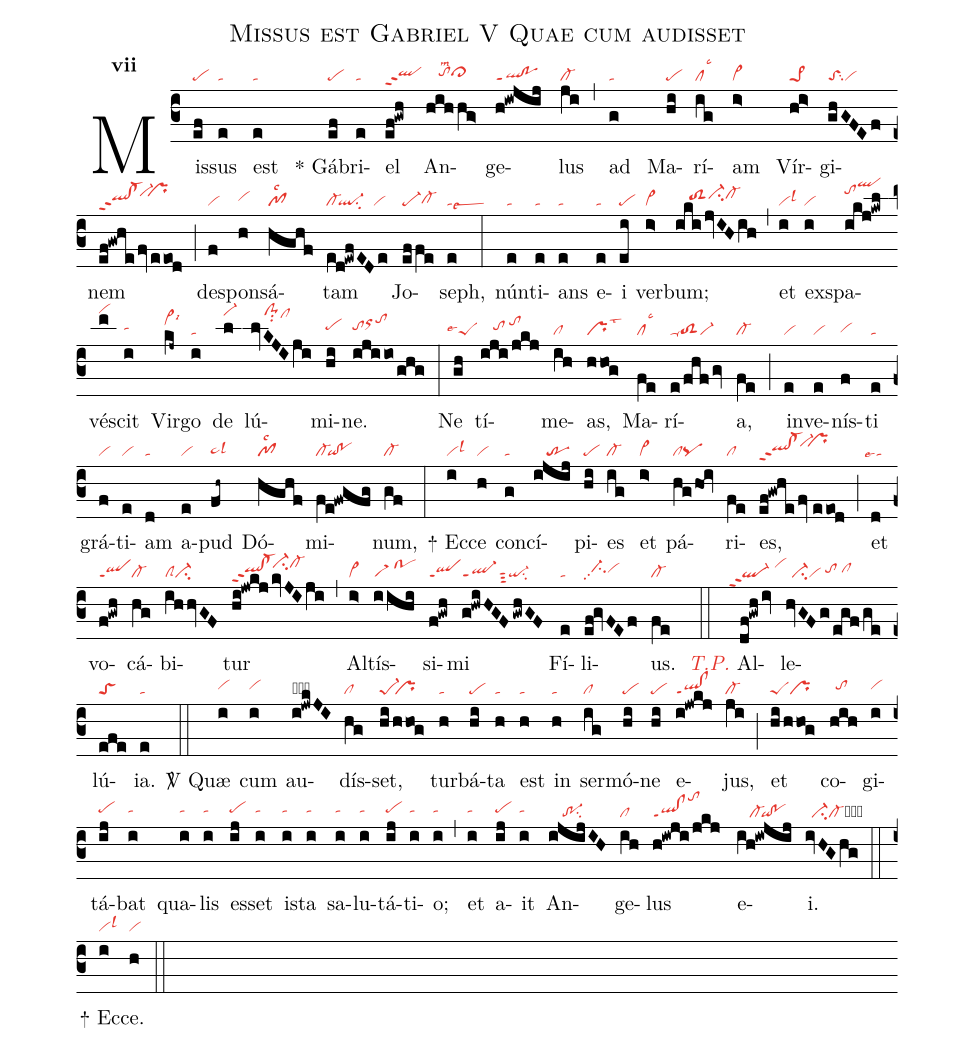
name:Missus est Gabriel V Quae cum audisset;
office-part:re;
mode:7;
nabc-lines:1;
%%
initial-style: 1;
name: Missus est Gabriel;
mode: 7;
office-part: Responsorium;
annotation: Resp.;
annotation: vii;
nabc-lines: 1;
%%
(c3) Mis(ef|pe)sus(e|ta) est(e|ta) <sp>*</sp> Gá(ef|pe)bri(e|ta)el(ef!gwh|qlhhppt2) An(hihhg>|////tohhlsm2cl>hh)ge(h!iwjij|ql!poppt1)lus(ji|cl-) (,) ad(g|ta) Ma(hi|pe)rí(ig|cllsc3)am(i>|vi>) Vír(hi>|pe>1)gi(ghGFEf|toSsu2vi)nem(ef!gwhe/fveeod|qlhh!cl-hhppt2`vi-hj``prhj) (;) de(f|vi)spon(h|vihh)sá(hghf|pf1lsc2)tam(ed!ewfEDe|cl-`ql-su2vi) Jo(effe|pe-cl-hg)seph,(e|talsew9) (:) nún(e|ta)ti(e|ta)ans(e|ta) e(e|ta)i(ei|pe) ver(i>|vi>)bum;(iki/jvIHih|////toS2hhci-hicl-hi) (,) et(i|vilsl3) ex(i|vi)spa(ikj!kwl|tohkqlhn)vé(m|vihp)scit(i|tahh) Vir(kj~|vi>hjlsi6)go(i|ta) de(l|vi-hn) lú(lvKJIji|////clS-hnsu2clhm)mi(hi|pehh)ne.(ijiio/ghg|tohhorhjtohk) (:) Ne(gh|``peSlse4) tí(iji/jkj|////tohh/tohj)me(ih|cl)as,(hhog|prlst3) Ma(fe|cllsc3)rí(e/fhf/gv|ta-toS2vi-)a,(fe|cl-) (;) in(e|vi)ve(e|vi)nís(f|vihg)ti(e|ta) grá(f|vi)ti(e|vi)am(d|ta) a(e|vi)pud(fh~|ta>hglsl3) Dó(hghf|pf1lsc2)mi(fe!fwgfg|cl-`qi!po)num,(gf|cl-) (:)
<sp>+</sp> Ec(i|vilsl3)ce(h|vi) con(g|ta)cí(ijij|////tr)pi(hi|pe)es(ig|cl-) et(i>|vi>) pá(hghoi|clpq)ri(fe|cl)es,(ef!gwhe/fv//eeod|qlhh!cl-hhppt2`vi-hj``prhj) (;) et(d|``talse4) vo(f!gwh|qlppt1)cá(hg|cl-)bi(ihhvGF|clSci-)tur(hi!jwkj/kvJIji|qlhh!cl-hhppt2`ci-hjcl-hj) (,) Al(i>|vi>)tís(iihi|trM)si(f!gwh|qlppt1)mi(g!hwiHGF/gwhGF|ql-ppt1sut3qi-su2) Fí(e|ta)li(ef!gvFEf|//ci-hhpp2vihh)us.(fe|cl-) (::)
<c><i>T.P.</i></c> {A}l(df!gwh/iv|```ql-ppt2/vihj)le(hvGFg/egf/ge|//ci-vi/tohh/clhh)lú(efe|toS)ia.(e|ta) (::)

<sp>V/</sp> Quæ(i|vihh) cum(i|vihh) au(i!jwkJI|obql-hjppt1su2)dís(hg|cl)set,(hi/hhog|pe-1``pr) tur(h|ta)bá(hi|pe)ta(h|ta) est(h|ta) in(h|ta) ser(ig|cl)mó(hi|pe)ne(hi|pe) e(i!jwkj|ql!clppt1)jus,(ji|cl-) (;) et(hi/hhog|peSpr) co(hih|//tohh)gi(i|vihh)tá(ij|pehh)bat(i|tahh) qua(i|tahh)lis(i|tahh) es(ij|pehh)set(i|tahh) is(i|tahh)ta(i|tahh) sa(i|tahh)lu(i|tahh)tá(ij|pehh)ti(i|tahh)o;(i|tahh) (,) et(i|tahh) a(ij|pehh)it(i|tahh) An(ijijIH|////tr-1su2)ge(ih|cl)lus(h!iwji/jkj|ql!clppt1tohm) e(ih!iwjij|////cl-`qi!po)i.(ivHGhg|//ci-cl-cb) (::)
<sp>+</sp> Ec(i|vilsl3)ce.(h|vi) (::)
